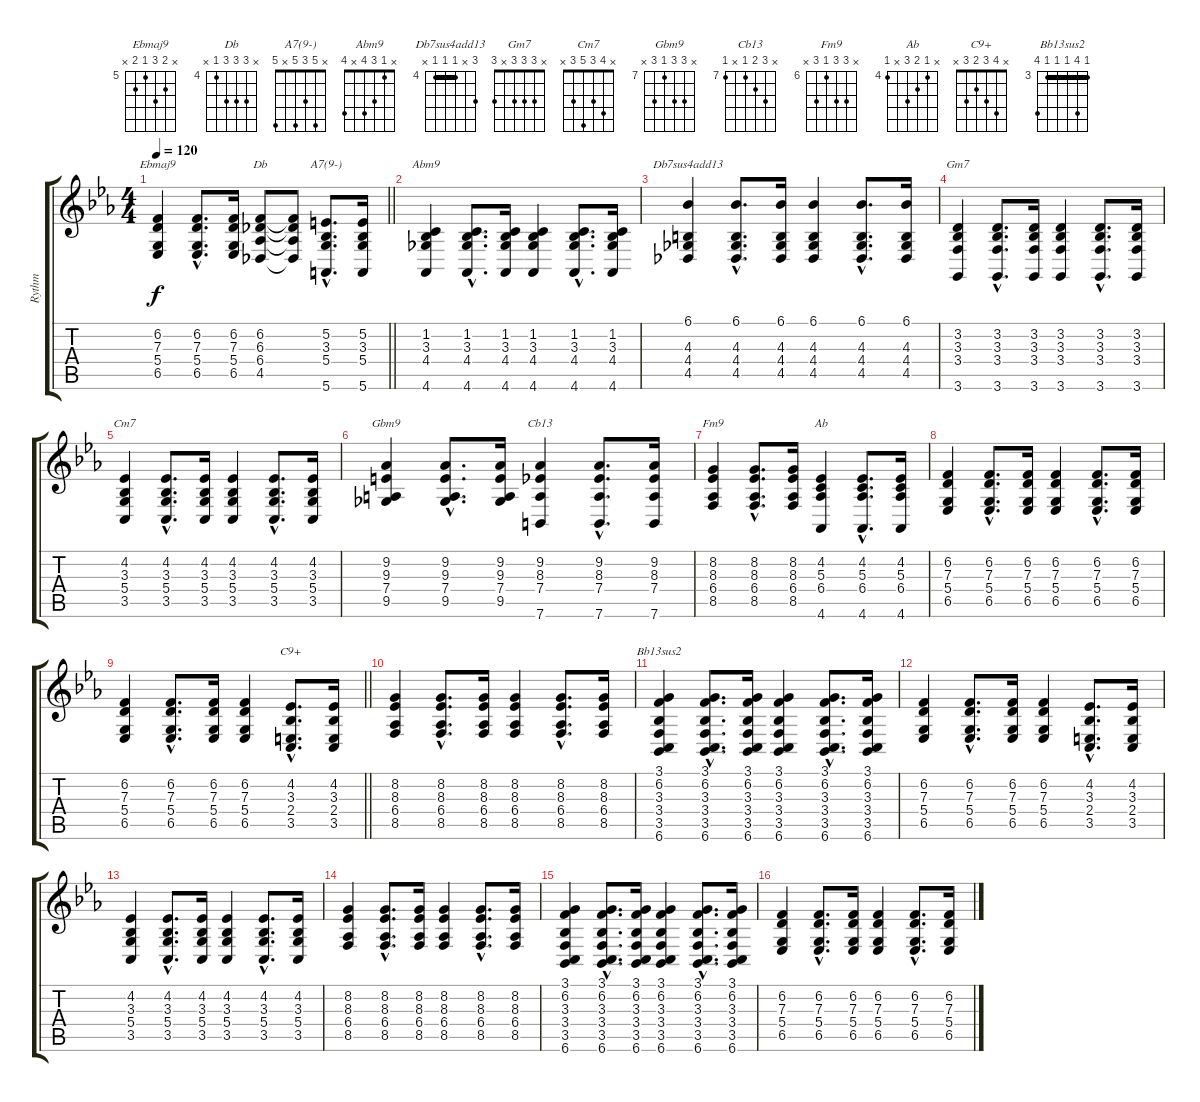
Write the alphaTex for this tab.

\track ("Rythm" "Rythm") {instrument acousticgrandpiano}
\staff {score tabs}
\tuning (E4 B3 G3 D3 A2 E2) {hide}
\chord ("Ebmaj9" x 6 7 5 6 x) {firstfret 5}
\chord ("Db" x 6 6 6 4 x) {firstfret 4}
\chord ("A7(9-)" x 5 3 5 x 5)
\chord ("Abm9" x 1 3 4 x 4)
\chord ("Db7sus4add13" 6 x 4 4 4 x) {firstfret 4 barre 4}
\chord ("Gm7" x 3 3 3 x 3)
\chord ("Cm7" x 4 3 5 3 x)
\chord ("Gbm9" x 9 9 7 9 x) {firstfret 7}
\chord ("Cb13" x 9 8 7 x 7) {firstfret 7}
\chord ("Fm9" x 8 8 6 8 x) {firstfret 6}
\chord ("Ab" x 4 5 6 x 4) {firstfret 4}
\chord ("C9+" x 4 3 2 3 x)
\chord ("Bb13sus2" 3 6 3 3 3 6) {firstfret 3 barre 3}
\ts (4 4)
\tempo 120
\clef g2
\barLineRight lightlight
\ks eb
(6.2 7.3 5.4 6.5).4{ch "Ebmaj9" dy f} (6.2{hac} 7.3{hac} 5.4{hac} 6.5{hac}).8{d} (6.2 7.3 5.4 6.5).16 (6.2 6.3 6.4 4.5).8{ch "Db"} (6.2{t} 6.3{t} 6.4{t} 4.5{t}).8 (5.2{hac} 3.3{hac} 5.4{hac} 5.6{hac}).8{d ch "A7(9-)"} (5.2 3.3 5.4 5.6).16 |
(1.2 3.3 4.4 4.6).4{ch "Abm9"} (1.2{hac} 3.3{hac} 4.4{hac} 4.6{hac}).8{d} (1.2 3.3 4.4 4.6).16 (1.2 3.3 4.4 4.6).4 (1.2{hac} 3.3{hac} 4.4{hac} 4.6{hac}).8{d} (1.2 3.3 4.4 4.6).16 |
(6.1 4.3 4.4 4.5).4{ch "Db7sus4add13"} (6.1{hac} 4.3{hac} 4.4{hac} 4.5{hac}).8{d} (6.1 4.3 4.4 4.5).16 (6.1 4.3 4.4 4.5).4 (6.1{hac} 4.3{hac} 4.4{hac} 4.5{hac}).8{d} (6.1 4.3 4.4 4.5).16 |
(3.2 3.3 3.4 3.6).4{ch "Gm7"} (3.2{hac} 3.3{hac} 3.4{hac} 3.6{hac}).8{d} (3.2 3.3 3.4 3.6).16 (3.2 3.3 3.4 3.6).4 (3.2{hac} 3.3{hac} 3.4{hac} 3.6{hac}).8{d} (3.2 3.3 3.4 3.6).16 |
(4.2 3.3 5.4 3.5).4{ch "Cm7"} (4.2{hac} 3.3{hac} 5.4{hac} 3.5{hac}).8{d} (4.2 3.3 5.4 3.5).16 (4.2 3.3 5.4 3.5).4 (4.2{hac} 3.3{hac} 5.4{hac} 3.5{hac}).8{d} (4.2 3.3 5.4 3.5).16 |
(9.2 9.3 7.4 9.5).4{ch "Gbm9"} (9.2{hac} 9.3{hac} 7.4{hac} 9.5{hac}).8{d} (9.2 9.3 7.4 9.5).16 (9.2 8.3 7.4 7.6).4{ch "Cb13"} (9.2{hac} 8.3{hac} 7.4{hac} 7.6{hac}).8{d} (9.2 8.3 7.4 7.6).16 |
(8.2 8.3 6.4 8.5).4{ch "Fm9"} (8.2{hac} 8.3{hac} 6.4{hac} 8.5{hac}).8{d} (8.2 8.3 6.4 8.5).16 (4.2 5.3 6.4 4.6).4{ch "Ab"} (4.2{hac} 5.3{hac} 6.4{hac} 4.6{hac}).8{d} (4.2 5.3 6.4 4.6).16 |
(6.2 7.3 5.4 6.5).4 (6.2{hac} 7.3{hac} 5.4{hac} 6.5{hac}).8{d} (6.2 7.3 5.4 6.5).16 (6.2 7.3 5.4 6.5).4 (6.2{hac} 7.3{hac} 5.4{hac} 6.5{hac}).8{d} (6.2 7.3 5.4 6.5).16 |
\barLineRight lightlight
(6.2 7.3 5.4 6.5).4 (6.2{hac} 7.3{hac} 5.4{hac} 6.5{hac}).8{d} (6.2 7.3 5.4 6.5).16 (6.2 7.3 5.4 6.5).4 (4.2{hac} 3.3{hac} 2.4{hac} 3.5{hac}).8{d ch "C9+"} (4.2 3.3 2.4 3.5).16 |
(8.2 8.3 6.4 8.5).4 (8.2{hac} 8.3{hac} 6.4{hac} 8.5{hac}).8{d} (8.2 8.3 6.4 8.5).16 (8.2 8.3 6.4 8.5).4 (8.2{hac} 8.3{hac} 6.4{hac} 8.5{hac}).8{d} (8.2 8.3 6.4 8.5).16 |
(3.1 6.2 3.3 3.4 3.5 6.6).4{ch "Bb13sus2"} (3.1{hac} 6.2{hac} 3.3{hac} 3.4{hac} 3.5{hac} 6.6{hac}).8{d} (3.1 6.2 3.3 3.4 3.5 6.6).16 (3.1 6.2 3.3 3.4 3.5 6.6).4 (3.1{hac} 6.2{hac} 3.3{hac} 3.4{hac} 3.5{hac} 6.6{hac}).8{d} (3.1 6.2 3.3 3.4 3.5 6.6).16 |
(6.2 7.3 5.4 6.5).4 (6.2{hac} 7.3{hac} 5.4{hac} 6.5{hac}).8{d} (6.2 7.3 5.4 6.5).16 (6.2 7.3 5.4 6.5).4 (4.2{hac} 3.3{hac} 2.4{hac} 3.5{hac}).8{d} (4.2 3.3 2.4 3.5).16 |
(4.2 3.3 5.4 3.5).4 (4.2{hac} 3.3{hac} 5.4{hac} 3.5{hac}).8{d} (4.2 3.3 5.4 3.5).16 (4.2 3.3 5.4 3.5).4 (4.2{hac} 3.3{hac} 5.4{hac} 3.5{hac}).8{d} (4.2 3.3 5.4 3.5).16 |
(8.2 8.3 6.4 8.5).4 (8.2{hac} 8.3{hac} 6.4{hac} 8.5{hac}).8{d} (8.2 8.3 6.4 8.5).16 (8.2 8.3 6.4 8.5).4 (8.2{hac} 8.3{hac} 6.4{hac} 8.5{hac}).8{d} (8.2 8.3 6.4 8.5).16 |
(3.1 6.2 3.3 3.4 3.5 6.6).4 (3.1{hac} 6.2{hac} 3.3{hac} 3.4{hac} 3.5{hac} 6.6{hac}).8{d} (3.1 6.2 3.3 3.4 3.5 6.6).16 (3.1 6.2 3.3 3.4 3.5 6.6).4 (3.1{hac} 6.2{hac} 3.3{hac} 3.4{hac} 3.5{hac} 6.6{hac}).8{d} (3.1 6.2 3.3 3.4 3.5 6.6).16 |
(6.2 7.3 5.4 6.5).4 (6.2{hac} 7.3{hac} 5.4{hac} 6.5{hac}).8{d} (6.2 7.3 5.4 6.5).16 (6.2 7.3 5.4 6.5).4 (6.2{hac} 7.3{hac} 5.4{hac} 6.5{hac}).8{d} (6.2 7.3 5.4 6.5).16
